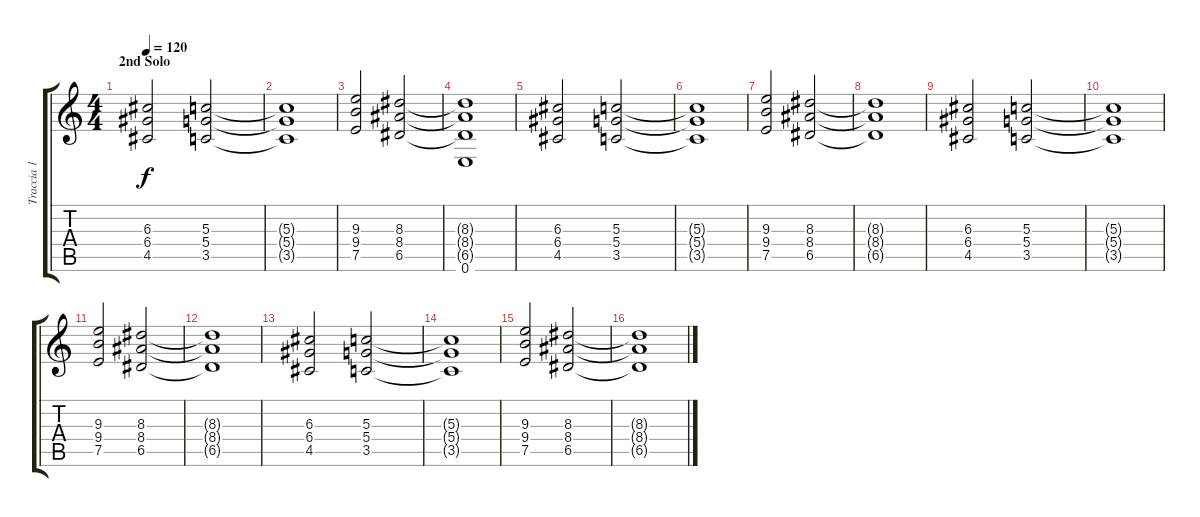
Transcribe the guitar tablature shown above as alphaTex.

\track ("Traccia 1" "Traccia 1") {instrument distortionguitar}
\staff {score tabs}
\tuning (E4 B3 G3 D3 A2 E2) {hide}
\ts (4 4)
\section ("" "2nd Solo")
\tempo 120
\clef g2
\ks c
(6.3 6.4 4.5).2{dy f} (5.3 5.4 3.5).2 |
(5.3{t} 5.4{t} 3.5{t}).1 |
(9.3 9.4 7.5).2 (8.3 8.4 6.5).2 |
(8.3{t} 8.4{t} 6.5{t} 0.6).1 |
(6.3 6.4 4.5).2 (5.3 5.4 3.5).2 |
(5.3{t} 5.4{t} 3.5{t}).1 |
(9.3 9.4 7.5).2 (8.3 8.4 6.5).2 |
(8.3{t} 8.4{t} 6.5{t}).1 |
(6.3 6.4 4.5).2 (5.3 5.4 3.5).2 |
(5.3{t} 5.4{t} 3.5{t}).1 |
(9.3 9.4 7.5).2 (8.3 8.4 6.5).2 |
(8.3{t} 8.4{t} 6.5{t}).1 |
(6.3 6.4 4.5).2 (5.3 5.4 3.5).2 |
(5.3{t} 5.4{t} 3.5{t}).1 |
(9.3 9.4 7.5).2 (8.3 8.4 6.5).2 |
(8.3{t} 8.4{t} 6.5{t}).1
